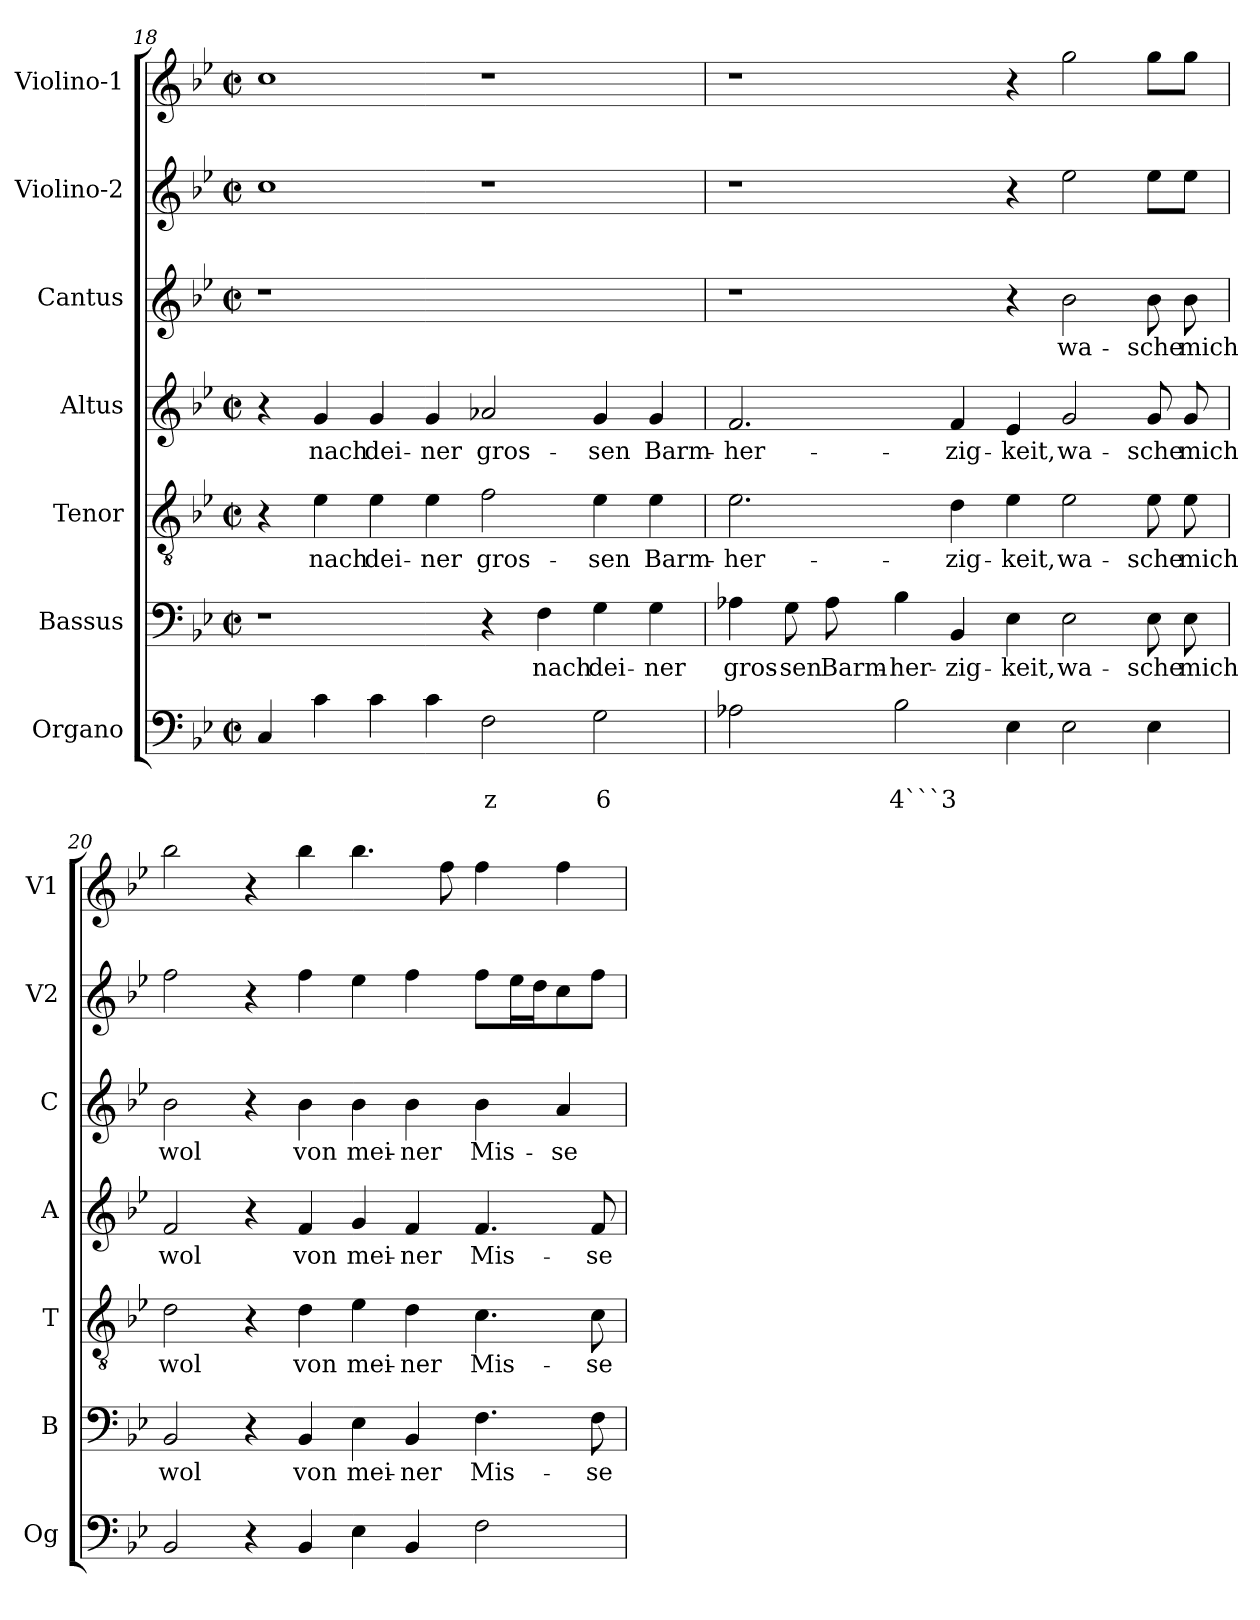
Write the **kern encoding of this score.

**kern	**text	**text	**kern	**text	**kern	**text	**kern	**text	**kern	**text	**kern	**kern
*part7	*part7	*part7	*part6	*part6	*part5	*part5	*part4	*part4	*part3	*part3	*part2	*part1
*staff7	*staff7	*staff7	*staff6	*staff6	*staff5	*staff5	*staff4	*staff4	*staff3	*staff3	*staff2	*staff1
*I"Organo	*	*	*I"Bassus	*	*I"Tenor	*	*I"Altus	*	*I"Cantus	*	*I"Violino-2	*I"Violino-1
*I'Og	*	*	*I'B	*	*I'T	*	*I'A	*	*I'C	*	*I'V2	*I'V1
*clefF4	*	*	*clefF4	*	*clefGv2	*	*clefG2	*	*clefG2	*	*clefG2	*clefG2
*k[b-e-]	*	*	*k[b-e-]	*	*k[b-e-]	*	*k[b-e-]	*	*k[b-e-]	*	*k[b-e-]	*k[b-e-]
*B-:	*	*	*B-:	*	*B-:	*	*B-:	*	*B-:	*	*B-:	*B-:
*M2/2	*	*	*M2/2	*	*M2/2	*	*M2/2	*	*M2/2	*	*M2/2	*M2/2
*met(c|)	*	*	*met(c|)	*	*met(c|)	*	*met(c|)	*	*met(c|)	*	*met(c|)	*met(c|)
=18	=18	=18	=18	=18	=18	=18	=18	=18	=18	=18	=18	=18
4C/	.	.	1r	.	4r	.	4r	.	1r	.	1cc	1cc
!	!	!	!	!	!	!LO:LY:b	!	!	!	!	!	!
!	!	!	!	!	!	!	!	!LO:LY:b	!	!	!	!
4c\	.	.	.	.	4e-\	nach	4g/	nach	.	.	.	.
!	!	!	!	!	!	!LO:LY:b	!	!	!	!	!	!
!	!	!	!	!	!	!	!	!LO:LY:b	!	!	!	!
4c\	.	.	.	.	4e-\	dei-	4g/	dei-	.	.	.	.
!	!	!	!	!	!	!LO:LY:b	!	!	!	!	!	!
!	!	!	!	!	!	!	!	!LO:LY:b	!	!	!	!
4c\	.	.	.	.	4e-\	-ner	4g/	-ner	.	.	.	.
!	!	!LO:LY:b	!	!	!	!	!	!	!	!	!	!
!	!	!	!	!	!	!LO:LY:b	!	!	!	!	!	!
!	!	!	!	!	!	!	!	!LO:LY:b	!	!	!	!
2F\	.	z	4r	.	2f\	gros-	2a-X/	gros-	1ryy	.	1r	1r
!	!	!	!	!LO:LY:b	!	!	!	!	!	!	!	!
.	.	.	4F\	nach	.	.	.	.	.	.	.	.
!	!	!LO:LY:b	!	!	!	!	!	!	!	!	!	!
!	!	!	!	!LO:LY:b	!	!	!	!	!	!	!	!
!	!	!	!	!	!	!LO:LY:b	!	!	!	!	!	!
!	!	!	!	!	!	!	!	!LO:LY:b	!	!	!	!
2G\	.	6	4G\	dei-	4e-\	-sen	4g/	-sen	.	.	.	.
!	!	!	!	!LO:LY:b	!	!	!	!	!	!	!	!
!	!	!	!	!	!	!LO:LY:b	!	!	!	!	!	!
!	!	!	!	!	!	!	!	!LO:LY:b	!	!	!	!
.	.	.	4G\	-ner	4e-\	Barm-	4g/	Barm-	.	.	.	.
!!LO:PB:g=z
=19	=19	=19	=19	=19	=19	=19	=19	=19	=19	=19	=19	=19
!	!	!	!	!LO:LY:b	!	!	!	!	!	!	!	!
!	!	!	!	!	!	!LO:LY:b	!	!	!	!	!	!
!	!	!	!	!	!	!	!	!LO:LY:b	!	!	!	!
2A-X\	.	.	4A-X\	gros-	2.e-\	-her-	2.f/	-her-	1r	.	1r	1r
!	!	!	!	!LO:LY:b	!	!	!	!	!	!	!	!
.	.	.	8G\	-sen	.	.	.	.	.	.	.	.
!	!	!	!	!LO:LY:b	!	!	!	!	!	!	!	!
.	.	.	8A-\	Barm-	.	.	.	.	.	.	.	.
!	!	!LO:LY:b	!	!	!	!	!	!	!	!	!	!
!	!	!	!	!LO:LY:b	!	!	!	!	!	!	!	!
2B-\	.	4```3	4B-\	-her-	.	.	.	.	.	.	.	.
!	!	!	!	!LO:LY:b	!	!	!	!	!	!	!	!
!	!	!	!	!	!	!LO:LY:b	!	!	!	!	!	!
!	!	!	!	!	!	!	!	!LO:LY:b	!	!	!	!
.	.	.	4BB-/	-zig-	4d\	-zig-	4f/	-zig-	.	.	.	.
!	!	!	!	!LO:LY:b	!	!	!	!	!	!	!	!
!	!	!	!	!	!	!LO:LY:b	!	!	!	!	!	!
!	!	!	!	!	!	!	!	!LO:LY:b	!	!	!	!
4E-\	.	.	4E-\	-keit,	4e-\	-keit,	4e-/	-keit,	4r	.	4r	4r
!	!	!	!	!LO:LY:b	!	!	!	!	!	!	!	!
!	!	!	!	!	!	!LO:LY:b	!	!	!	!	!	!
!	!	!	!	!	!	!	!	!LO:LY:b	!	!	!	!
!	!	!	!	!	!	!	!	!	!	!LO:LY:b	!	!
2E-\	.	.	2E-\	wa-	2e-\	wa-	2g/	wa-	2b-\	wa-	2ee-\	2gg\
!	!	!	!	!LO:LY:b	!	!	!	!	!	!	!	!
!	!	!	!	!	!	!LO:LY:b	!	!	!	!	!	!
!	!	!	!	!	!	!	!	!LO:LY:b	!	!	!	!
!	!	!	!	!	!	!	!	!	!	!LO:LY:b	!	!
4E-\	.	.	8E-\	-sche	8e-\	-sche	8g/	-sche	8b-\	-sche	8ee-\L	8gg\L
!	!	!	!	!LO:LY:b	!	!	!	!	!	!	!	!
!	!	!	!	!	!	!LO:LY:b	!	!	!	!	!	!
!	!	!	!	!	!	!	!	!LO:LY:b	!	!	!	!
!	!	!	!	!	!	!	!	!	!	!LO:LY:b	!	!
.	.	.	8E-\	mich	8e-\	mich	8g/	mich	8b-\	mich	8ee-\J	8gg\J
=20	=20	=20	=20	=20	=20	=20	=20	=20	=20	=20	=20	=20
!	!	!	!	!LO:LY:b	!	!	!	!	!	!	!	!
!	!	!	!	!	!	!LO:LY:b	!	!	!	!	!	!
!	!	!	!	!	!	!	!	!LO:LY:b	!	!	!	!
!	!	!	!	!	!	!	!	!	!	!LO:LY:b	!	!
2BB-/	.	.	2BB-/	wol	2d\	wol	2f/	wol	2b-\	wol	2ff\	2bb-\
4r	.	.	4r	.	4r	.	4r	.	4r	.	4r	4r
!	!	!	!	!LO:LY:b	!	!	!	!	!	!	!	!
!	!	!	!	!	!	!LO:LY:b	!	!	!	!	!	!
!	!	!	!	!	!	!	!	!LO:LY:b	!	!	!	!
!	!	!	!	!	!	!	!	!	!	!LO:LY:b	!	!
4BB-/	.	.	4BB-/	von	4d\	von	4f/	von	4b-\	von	4ff\	4bb-\
!	!	!	!	!LO:LY:b	!	!	!	!	!	!	!	!
!	!	!	!	!	!	!LO:LY:b	!	!	!	!	!	!
!	!	!	!	!	!	!	!	!LO:LY:b	!	!	!	!
!	!	!	!	!	!	!	!	!	!	!LO:LY:b	!	!
4E-\	.	.	4E-\	mei-	4e-\	mei-	4g/	mei-	4b-\	mei-	4ee-\	4.bb-\
!	!	!	!	!LO:LY:b	!	!	!	!	!	!	!	!
!	!	!	!	!	!	!LO:LY:b	!	!	!	!	!	!
!	!	!	!	!	!	!	!	!LO:LY:b	!	!	!	!
!	!	!	!	!	!	!	!	!	!	!LO:LY:b	!	!
4BB-/	.	.	4BB-/	-ner	4d\	-ner	4f/	-ner	4b-\	-ner	4ff\	.
.	.	.	.	.	.	.	.	.	.	.	.	8ff\
!	!	!	!	!LO:LY:b	!	!	!	!	!	!	!	!
!	!	!	!	!	!	!LO:LY:b	!	!	!	!	!	!
!	!	!	!	!	!	!	!	!LO:LY:b	!	!	!	!
!	!	!	!	!	!	!	!	!	!	!LO:LY:b	!	!
2F\	.	.	4.F\	Mis-	4.c\	Mis-	4.f/	Mis-	4b-\	Mis-	8ff\L	4ff\
.	.	.	.	.	.	.	.	.	.	.	16ee-\L	.
.	.	.	.	.	.	.	.	.	.	.	16dd\J	.
!	!	!	!	!	!	!	!	!	!	!LO:LY:b	!	!
.	.	.	.	.	.	.	.	.	4a/	-se-	8cc\	4ff\
!	!	!	!	!LO:LY:b	!	!	!	!	!	!	!	!
!	!	!	!	!	!	!LO:LY:b	!	!	!	!	!	!
!	!	!	!	!	!	!	!	!LO:LY:b	!	!	!	!
.	.	.	8F\	-se-	8c\	-se-	8f/	-se-	.	.	8ff\J	.
=	=	=	=	=	=	=	=	=	=	=	=	=
*-	*-	*-	*-	*-	*-	*-	*-	*-	*-	*-	*-	*-
